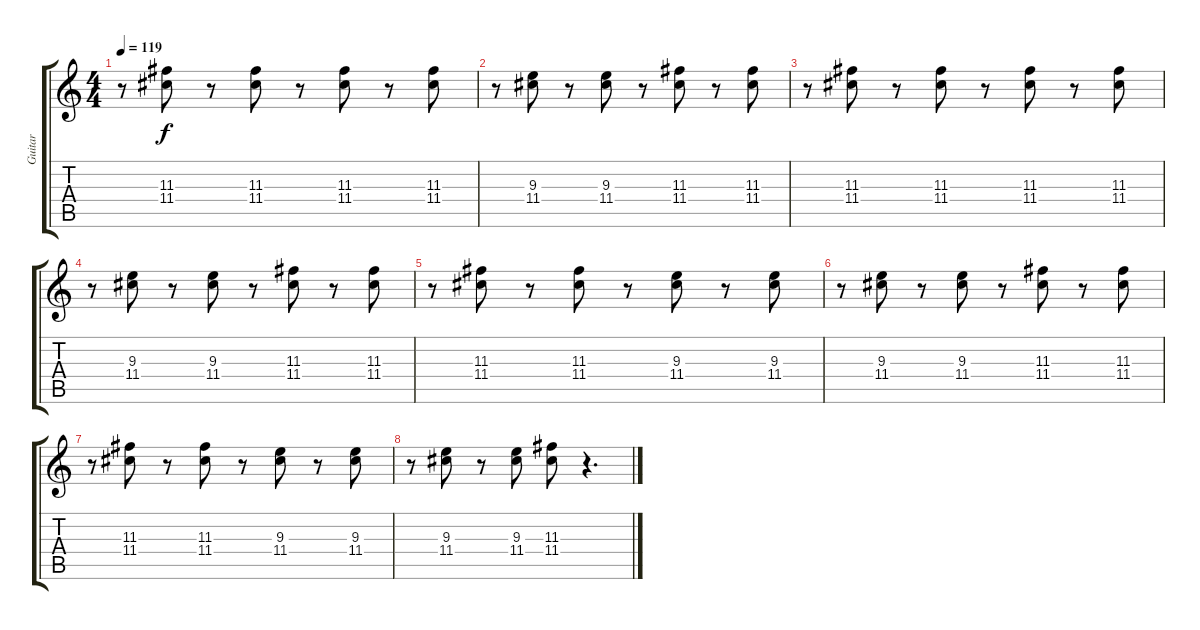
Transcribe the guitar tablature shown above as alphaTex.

\track ("Guitar" "Guitar") {instrument electricguitarclean}
\staff {score tabs}
\tuning (E4 B3 G3 D3 A2 E2) {hide}
\ts (4 4)
\tempo 119
\clef g2
\ks c
r.8{dy f} (11.3 11.4).8 r.8 (11.3 11.4).8 r.8 (11.3 11.4).8 r.8 (11.3 11.4).8 |
r.8 (9.3 11.4).8 r.8 (9.3 11.4).8 r.8 (11.3 11.4).8 r.8 (11.3 11.4).8 |
r.8 (11.3 11.4).8 r.8 (11.3 11.4).8 r.8 (11.3 11.4).8 r.8 (11.3 11.4).8 |
r.8 (9.3 11.4).8 r.8 (9.3 11.4).8 r.8 (11.3 11.4).8 r.8 (11.3 11.4).8 |
r.8 (11.3 11.4).8 r.8 (11.3 11.4).8 r.8 (9.3 11.4).8 r.8 (9.3 11.4).8 |
r.8 (9.3 11.4).8 r.8 (9.3 11.4).8 r.8 (11.3 11.4).8 r.8 (11.3 11.4).8 |
r.8 (11.3 11.4).8 r.8 (11.3 11.4).8 r.8 (9.3 11.4).8 r.8 (9.3 11.4).8 |
r.8 (9.3 11.4).8 r.8 (9.3 11.4).8 (11.3 11.4).8 r.4{d}
